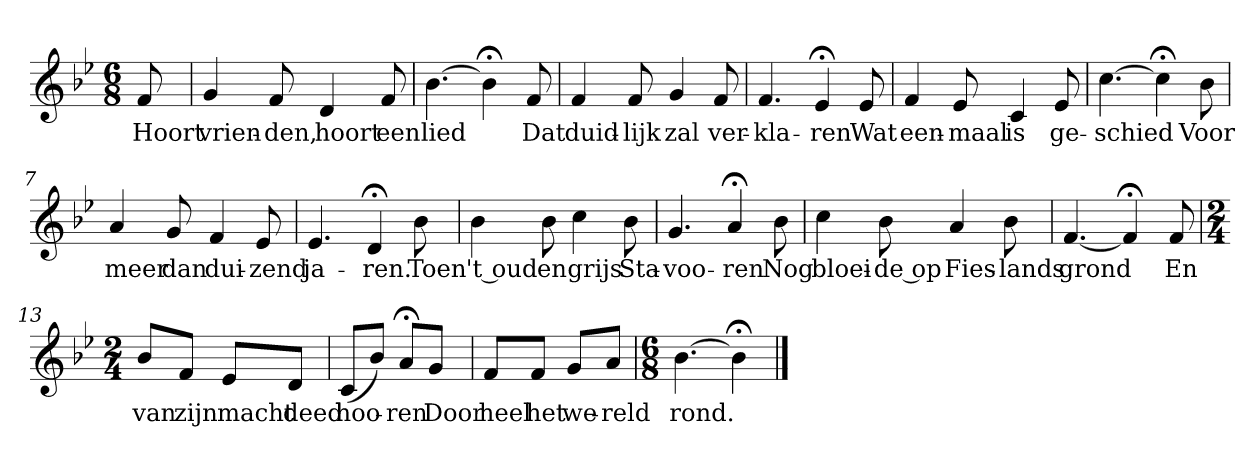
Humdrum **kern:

**kern	**text
*part1	*part1
*staff1	*staff1
*k[b-e-]	*
*B-:	*
*M6/8	*
*MM120	*
=	=
8f	Hoort
=1	=1
4g	vrien-
8f	-den,
4d	hoort
8f	een
=2	=2
[4.b-	lied
4b-;<]	.
8f	Dat
=3	=3
4f	duid-
8f	-lijk
4g	zal
8f	ver-
=4	=4
4.f	-kla-
4e-;<	-ren
8e-	Wat
=5	=5
4f	een-
8e-	-maal
4c	is
8e-	ge-
=6	=6
[4.cc	-schied
4cc;<]	.
8b-	Voor
=7	=7
4a	meer
8g	dan
4f	dui-
8e-	-zend
=8	=8
4.e-	ja-
4d;<	-ren.
8b-	Toen
=9	=9
4b-	't oud
8b-	en
4cc	grijs
8b-	Sta-
=10	=10
4.g	-voo-
4a;<	-ren
8b-	Nog
=11	=11
4cc	bloei-
8b-	-de op
4a	Fies-
8b-	-lands
=12	=12
[4.f	grond
4f;<]	.
8f	En
=13	=13
*M2/4	*
8b-L	van
8fJ	zijn
8e-L	macht
8dJ	deed
=14	=14
(8cL	hoo-
8b-J)	.
8a;<L	-ren
8gJ	Door
=15	=15
8fL	heel
8fJ	het
8gL	we-
8aJ	-reld
=16	=16
*M6/8	*
[4.b-	rond.
4b-;<]	.
==	==
*-	*-
